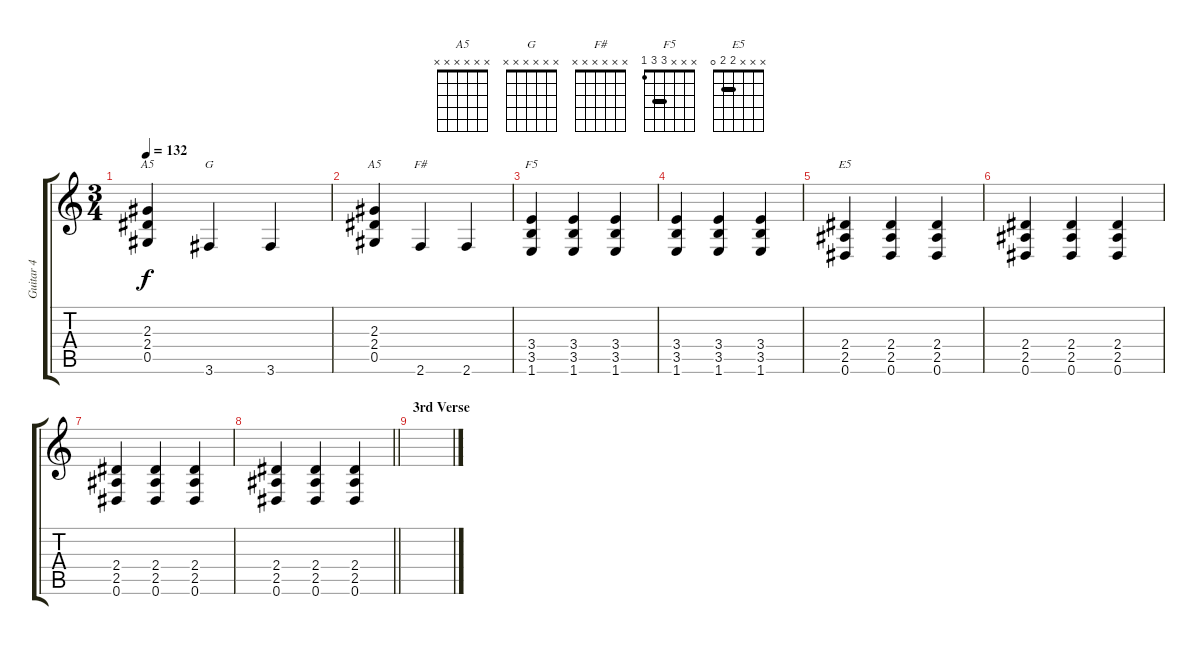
\track ("Guitar 4" "Guitar 4") {instrument electricguitarclean}
\staff {score tabs}
\tuning (Eb4 Bb3 Gb3 Db3 Ab2 Eb2) {hide}
\chord ("A5" x x 2 2 0 x) {barre 2}
\chord ("G" x x x x x x)
\chord ("A5" x x x x x x)
\chord ("F#" x x x x x x)
\chord ("F5" x x x 3 3 1) {barre 3}
\chord ("E5" x x x 2 2 0) {barre 2}
\ts (3 4)
\tempo 132
\clef g2
\ks c
(2.3 2.4 0.5).4{ch "A5" dy f} 3.6.4{ch "G"} 3.6.4 |
(2.3 2.4 0.5).4{ch "A5"} 2.6.4{ch "F#"} 2.6.4 |
(3.4 3.5 1.6).4{ch "F5"} (3.4 3.5 1.6).4 (3.4 3.5 1.6).4 |
(3.4 3.5 1.6).4 (3.4 3.5 1.6).4 (3.4 3.5 1.6).4 |
(2.4 2.5 0.6).4{ch "E5"} (2.4 2.5 0.6).4 (2.4 2.5 0.6).4 |
(2.4 2.5 0.6).4 (2.4 2.5 0.6).4 (2.4 2.5 0.6).4 |
(2.4 2.5 0.6).4 (2.4 2.5 0.6).4 (2.4 2.5 0.6).4 |
\barLineRight lightlight
(2.4 2.5 0.6).4 (2.4 2.5 0.6).4 (2.4 2.5 0.6).4 |
\section ("" "3rd Verse")
